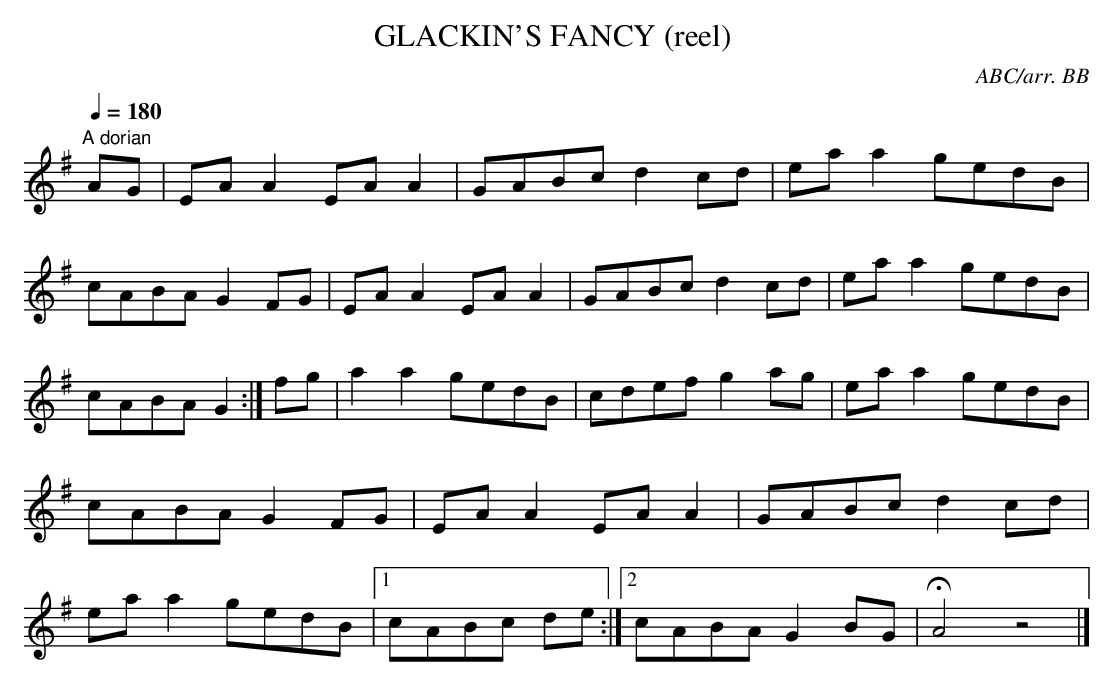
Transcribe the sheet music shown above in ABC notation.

X:1
T:GLACKIN'S FANCY (reel) \
C:ABC/arr. BB\
Q:1/4=180\
M:4/4\
L:1/8\
K:G % source key = Gm\
"A dorian"\
AG|EAA2 EAA2|GABc d2cd|eaa2 gedB|cABA G2FG|\
EA A2 EA A2|GABc d2 cd|ea a2 gedB|cABA G2 :|\
fg|a2 a2 gedB|cdef g2 ag|ea a2 gedB|cABA G2 FG|\
EA A2 EA A2|GABc d2 cd|ea a2 gedB|1 cABc de:|\
[2 cABA G2BG|HA4z4|]\
\
\
\
